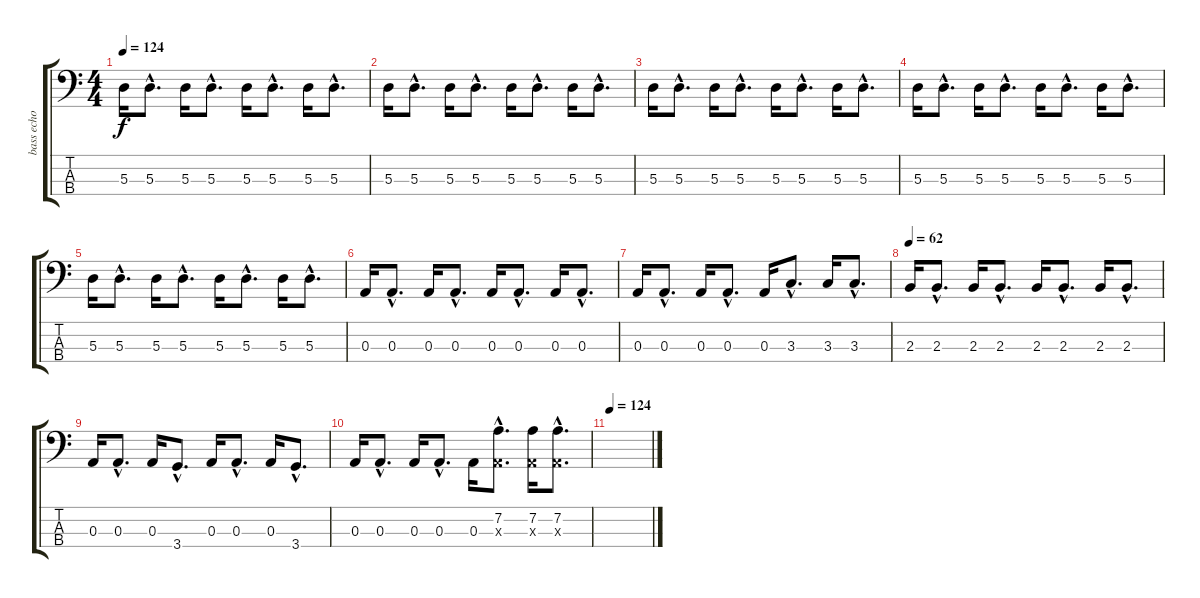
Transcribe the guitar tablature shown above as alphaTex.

\track ("bass echo" "bass echo") {instrument fretlessbass}
\staff {score tabs}
\tuning (G2 D2 A1 E1) {hide}
\ts (4 4)
\tempo 124
\clef f4
\ks c
5.3.16{dy f} 5.3{hac}.8{d} 5.3.16 5.3{hac}.8{d} 5.3.16 5.3{hac}.8{d} 5.3.16 5.3{hac}.8{d} |
5.3.16 5.3{hac}.8{d} 5.3.16 5.3{hac}.8{d} 5.3.16 5.3{hac}.8{d} 5.3.16 5.3{hac}.8{d} |
5.3.16 5.3{hac}.8{d} 5.3.16 5.3{hac}.8{d} 5.3.16 5.3{hac}.8{d} 5.3.16 5.3{hac}.8{d} |
5.3.16 5.3{hac}.8{d} 5.3.16 5.3{hac}.8{d} 5.3.16 5.3{hac}.8{d} 5.3.16 5.3{hac}.8{d} |
5.3.16 5.3{hac}.8{d} 5.3.16 5.3{hac}.8{d} 5.3.16 5.3{hac}.8{d} 5.3.16 5.3{hac}.8{d} |
0.3.16 0.3{hac}.8{d} 0.3.16 0.3{hac}.8{d} 0.3.16 0.3{hac}.8{d} 0.3.16 0.3{hac}.8{d} |
0.3.16 0.3{hac}.8{d} 0.3.16 0.3{hac}.8{d} 0.3.16 3.3{hac}.8{d} 3.3.16 3.3{hac}.8{d} |
\tempo 62
2.3.16 2.3{hac}.8{d} 2.3.16 2.3{hac}.8{d} 2.3.16 2.3{hac}.8{d} 2.3.16 2.3{hac}.8{d} |
0.3.16 0.3{hac}.8{d} 0.3.16 3.4{hac}.8{d} 0.3.16 0.3{hac}.8{d} 0.3.16 3.4{hac}.8{d} |
0.3.16 0.3{hac}.8{d} 0.3.16 0.3{hac}.8{d} 0.3.16 (7.2{hac} 0.3{hac x}).8{d} (7.2 0.3{x}).16 (7.2{hac} 0.3{hac x}).8{d} |
\tempo 124
